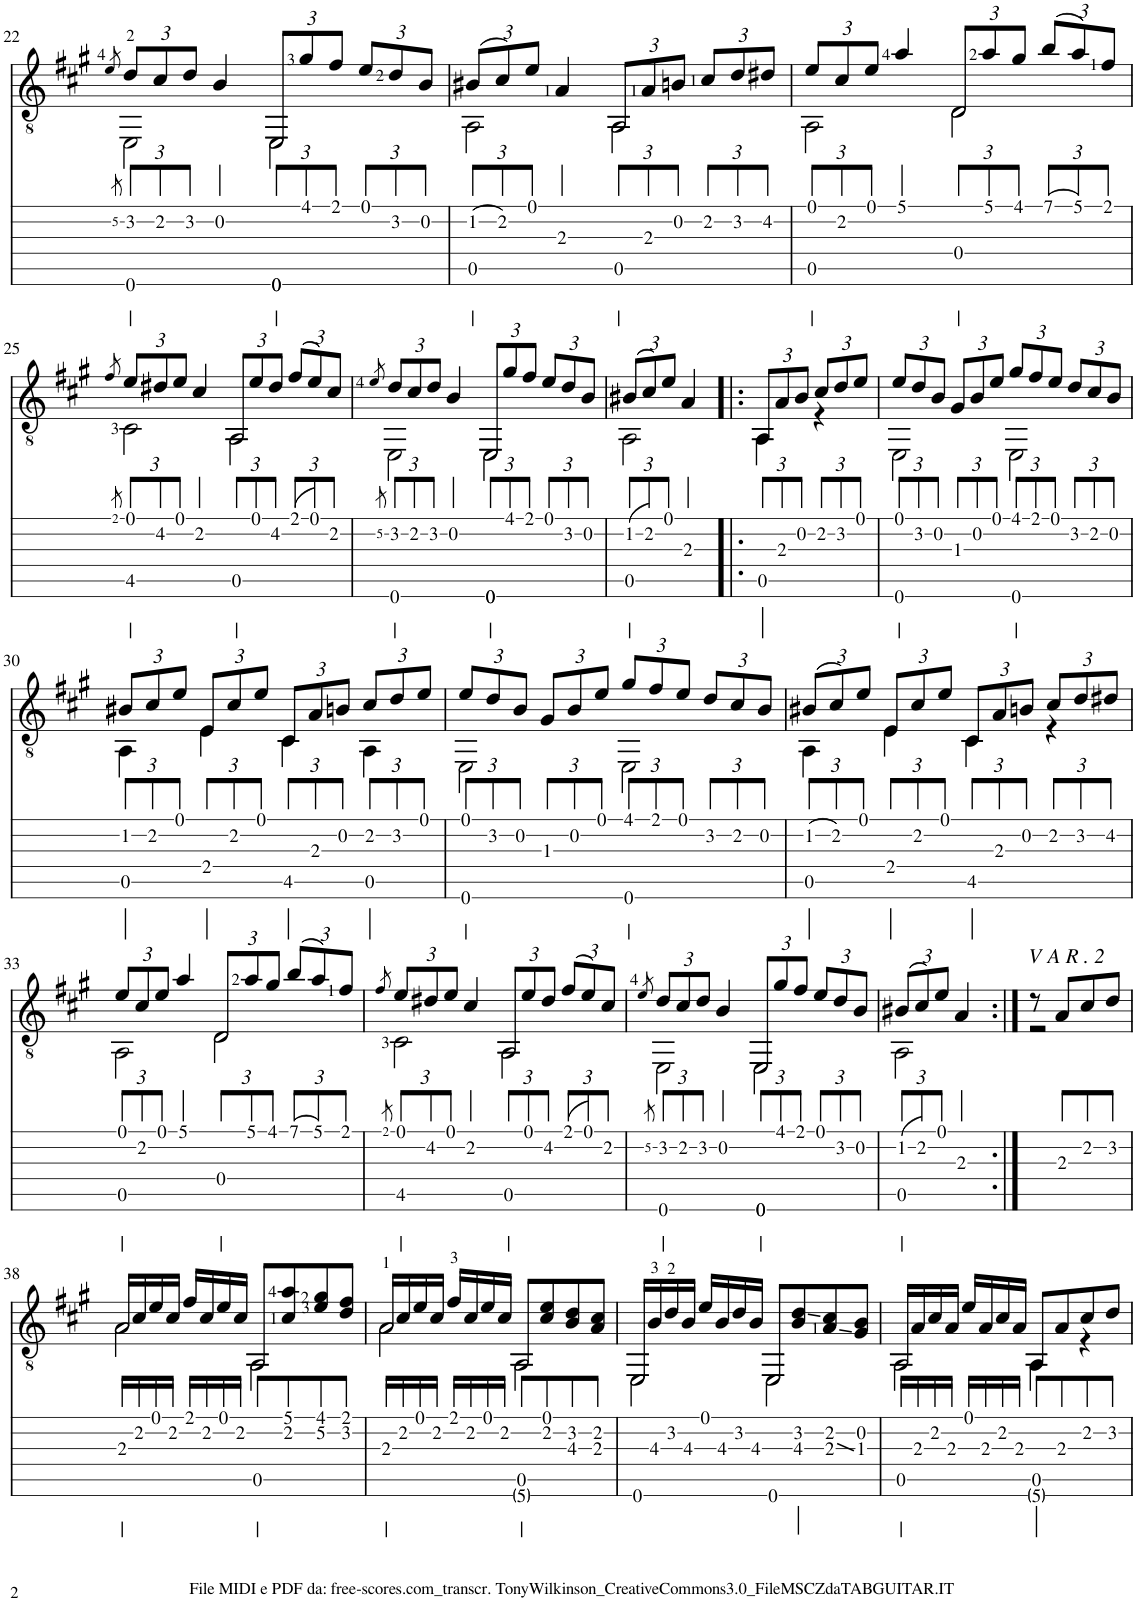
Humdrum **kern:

**kern	**kern
*part2	*part1
*staff2	*staff1
*I"Chitarra classica (Intavolatura)	*I"Guitar
!!LO:PB:g=z
*	*clefGv2
*k[f#c#g#]	*k[f#c#g#]
*M4/4	*M4/4
=22	=22
8qe/	8qe/
*Xbrackettup	*Xbrackettup
*^	*^
12d/L	2EE\	12d/L	2EE\
12c#/	.	12c#/	.
12d/J	.	12d/J	.
4B/	.	4B/	.
!LO:N:head=open	!	!LO:N:head=open	!
12EE/L	2EE\	12EE/L	2EE\
12g#/	.	12g#/	.
12f#/J	.	12f#/J	.
12e/L	.	12e/L	.
12d/	.	12d/	.
12B/J	.	12B/J	.
=23	=23	=23	=23
(12B#X/L	2AA\	(12B#X/L	2AA\
12c#/)	.	12c#/)	.
12e/J	.	12e/J	.
4A/	.	4A/	.
!LO:N:head=open	!	!LO:N:head=open	!
12AA/L	2AA\	12AA/L	2AA\
12A/	.	12A/	.
12Bn/J	.	12Bn/J	.
12c#/L	.	12c#/L	.
12d/	.	12d/	.
12d#X/J	.	12d#X/J	.
=24	=24	=24	=24
12e/L	2AA\	12e/L	2AA\
12c#/	.	12c#/	.
12e/J	.	12e/J	.
4a/	.	4a/	.
!LO:N:head=open	!	!LO:N:head=open	!
12D/L	2D\	12D/L	2D\
12a/	.	12a/	.
12g#/J	.	12g#/J	.
(12b/L	.	(12b/L	.
12a/)	.	12a/)	.
12f#/J	.	12f#/J	.
!!LO:LB:g=z	!!
=25	=25	=25	=25
8qf#/	.	8qf#/	.
12e/L	2C#\	12e/L	2C#\
12d#X/	.	12d#X/	.
12e/J	.	12e/J	.
4c#/	.	4c#/	.
!LO:N:head=open	!	!LO:N:head=open	!
12AA/L	2AA\	12AA/L	2AA\
12e/	.	12e/	.
12d#/J	.	12d#/J	.
(12f#/L	.	(12f#/L	.
12e/)	.	12e/)	.
12c#/J	.	12c#/J	.
=26	=26	=26	=26
8qe/	.	8qe/	.
12d/L	2EE\	12d/L	2EE\
12c#/	.	12c#/	.
12d/J	.	12d/J	.
4B/	.	4B/	.
!LO:N:head=open	!	!LO:N:head=open	!
12EE/L	2EE\	12EE/L	2EE\
12g#/	.	12g#/	.
12f#/J	.	12f#/J	.
12e/L	.	12e/L	.
12d/	.	12d/	.
12B/J	.	12B/J	.
=27	=27	=27	=27
(12B#X/L	2AA\	(12B#X/L	2AA\
12c#/)	.	12c#/)	.
12e/J	.	12e/J	.
4A/	.	4A/	.
=28!|:	=28!|:	=28!|:	=28!|:
12AA/L	4AA\	12AA/L	4AA\
12A/	.	12A/	.
12B/J	.	12B/J	.
12c#/L	4r	12c#/L	4r
12d/	.	12d/	.
12e/J	.	12e/J	.
=29	=29	=29	=29
12e/L	2EE\	12e/L	2EE\
12d/	.	12d/	.
12B/J	.	12B/J	.
12G#/L	.	12G#/L	.
12B/	.	12B/	.
12e/J	.	12e/J	.
12g#/L	2EE\	12g#/L	2EE\
12f#/	.	12f#/	.
12e/J	.	12e/J	.
12d/L	.	12d/L	.
12c#/	.	12c#/	.
12B/J	.	12B/J	.
!!LO:LB:g=z	!!
=30	=30	=30	=30
12B#X/L	4AA\	12B#X/L	4AA\
12c#/	.	12c#/	.
12e/J	.	12e/J	.
12E/L	4E\	12E/L	4E\
12c#/	.	12c#/	.
12e/J	.	12e/J	.
12C#/L	4C#\	12C#/L	4C#\
12A/	.	12A/	.
12Bn/J	.	12Bn/J	.
12c#/L	4AA\	12c#/L	4AA\
12d/	.	12d/	.
12e/J	.	12e/J	.
=31	=31	=31	=31
12e/L	2EE\	12e/L	2EE\
12d/	.	12d/	.
12B/J	.	12B/J	.
12G#/L	.	12G#/L	.
12B/	.	12B/	.
12e/J	.	12e/J	.
12g#/L	2EE\	12g#/L	2EE\
12f#/	.	12f#/	.
12e/J	.	12e/J	.
12d/L	.	12d/L	.
12c#/	.	12c#/	.
12B/J	.	12B/J	.
=32	=32	=32	=32
(12B#X/L	4AA\	(12B#X/L	4AA\
12c#/)	.	12c#/)	.
12e/J	.	12e/J	.
12E/L	4E\	12E/L	4E\
12c#/	.	12c#/	.
12e/J	.	12e/J	.
12C#/L	4C#\	12C#/L	4C#\
12A/	.	12A/	.
12Bn/J	.	12Bn/J	.
12c#/L	4r	12c#/L	4r
12d/	.	12d/	.
12d#X/J	.	12d#X/J	.
!!LO:LB:g=z	!!
=33	=33	=33	=33
12e/L	2AA\	12e/L	2AA\
12c#/	.	12c#/	.
12e/J	.	12e/J	.
4a/	.	4a/	.
!LO:N:head=open	!	!LO:N:head=open	!
12D/L	2D\	12D/L	2D\
12a/	.	12a/	.
12g#/J	.	12g#/J	.
(12b/L	.	(12b/L	.
12a/)	.	12a/)	.
12f#/J	.	12f#/J	.
=34	=34	=34	=34
8qf#/	.	8qf#/	.
12e/L	2C#\	12e/L	2C#\
12d#X/	.	12d#X/	.
12e/J	.	12e/J	.
4c#/	.	4c#/	.
!LO:N:head=open	!	!LO:N:head=open	!
12AA/L	2AA\	12AA/L	2AA\
12e/	.	12e/	.
12d#/J	.	12d#/J	.
(12f#/L	.	(12f#/L	.
12e/)	.	12e/)	.
12c#/J	.	12c#/J	.
=35	=35	=35	=35
8qe/	.	8qe/	.
12d/L	2EE\	12d/L	2EE\
12c#/	.	12c#/	.
12d/J	.	12d/J	.
4B/	.	4B/	.
!LO:N:head=open	!	!LO:N:head=open	!
12EE/L	2EE\	12EE/L	2EE\
12g#/	.	12g#/	.
12f#/J	.	12f#/J	.
12e/L	.	12e/L	.
12d/	.	12d/	.
12B/J	.	12B/J	.
=36	=36	=36	=36
(12B#X/L	2AA\	(12B#X/L	2AA\
12c#/)	.	12c#/)	.
12e/J	.	12e/J	.
4A/	.	4A/	.
=37:|!	=37:|!	=37:|!	=37:|!
!	!	!LO:TX:a:i:t=V A R . 2	!
8r	2r	8r	2r
8A/L	.	8A/L	.
8c#/	.	8c#/	.
8d/J	.	8d/J	.
!!LO:LB:g=z	!!
=38	=38	=38	=38
!	!	!LO:N:head=open	!
16A/LL	2A\	16A/LL	2A\
16c#/	.	16c#/	.
16e/	.	16e/	.
16c#/JJ	.	16c#/JJ	.
16f#/LL	.	16f#/LL	.
16c#/	.	16c#/	.
16e/	.	16e/	.
16c#/JJ	.	16c#/JJ	.
!LO:N:head=open	!	!LO:N:head=open	!
8AA/L	2AA\	8AA/L	2AA\
8c#/ 8a/	.	8c#/ 8a/	.
8e/ 8g#/	.	8e/ 8g#/	.
8d/ 8f#/J	.	8d/ 8f#/J	.
=39	=39	=39	=39
!LO:N:head=open	!	!LO:N:head=open	!
16A/LL	2A\	16A/LL	2A\
16c#/	.	16c#/	.
16e/	.	16e/	.
16c#/JJ	.	16c#/JJ	.
16f#/LL	.	16f#/LL	.
16c#/	.	16c#/	.
16e/	.	16e/	.
16c#/JJ	.	16c#/JJ	.
!LO:N:head=open	!	!LO:N:head=open	!
8AA/L	2AA\	8AA/L	2AA\
8c#/ 8e/	.	8c#/ 8e/	.
8B/ 8d/	.	8B/ 8d/	.
8A/ 8c#/J	.	8A/ 8c#/J	.
=40	=40	=40	=40
!LO:N:head=open	!	!LO:N:head=open	!
16EELL	2EE	16EE/LL	2EE\
16B	.	16B/	.
16d	.	16d/	.
16BJJ	.	16B/JJ	.
16eLL	.	16e/LL	.
16B	.	16B/	.
16d	.	16d/	.
16BJJ	.	16B/JJ	.
!LO:N:head=open	!	!LO:N:head=open	!
8EEL	2EE	8EE/L	2EE\
8B\ 8d\	.	8B/ 8d/	.
8A 8c#	.	8A/ 8c#/	.
8G# 8BJ	.	8G#/ 8B/J	.
=41	=41	=41	=41
!LO:N:head=open	!	!LO:N:head=open	!
16AA/LL	2AA\	16AA/LL	2AA\
16A/	.	16A/	.
16c#/	.	16c#/	.
16A/JJ	.	16A/JJ	.
16e/LL	.	16e/LL	.
16A/	.	16A/	.
16c#/	.	16c#/	.
16A/JJ	.	16A/JJ	.
8AA/L	4AA\	8AA/L	4AA\
8A/	.	8A/	.
8c#/	4r	8c#/	4r
8d/J	.	8d/J	.
*v	*v	*	*
*	*v	*v
=	=
*-	*-
